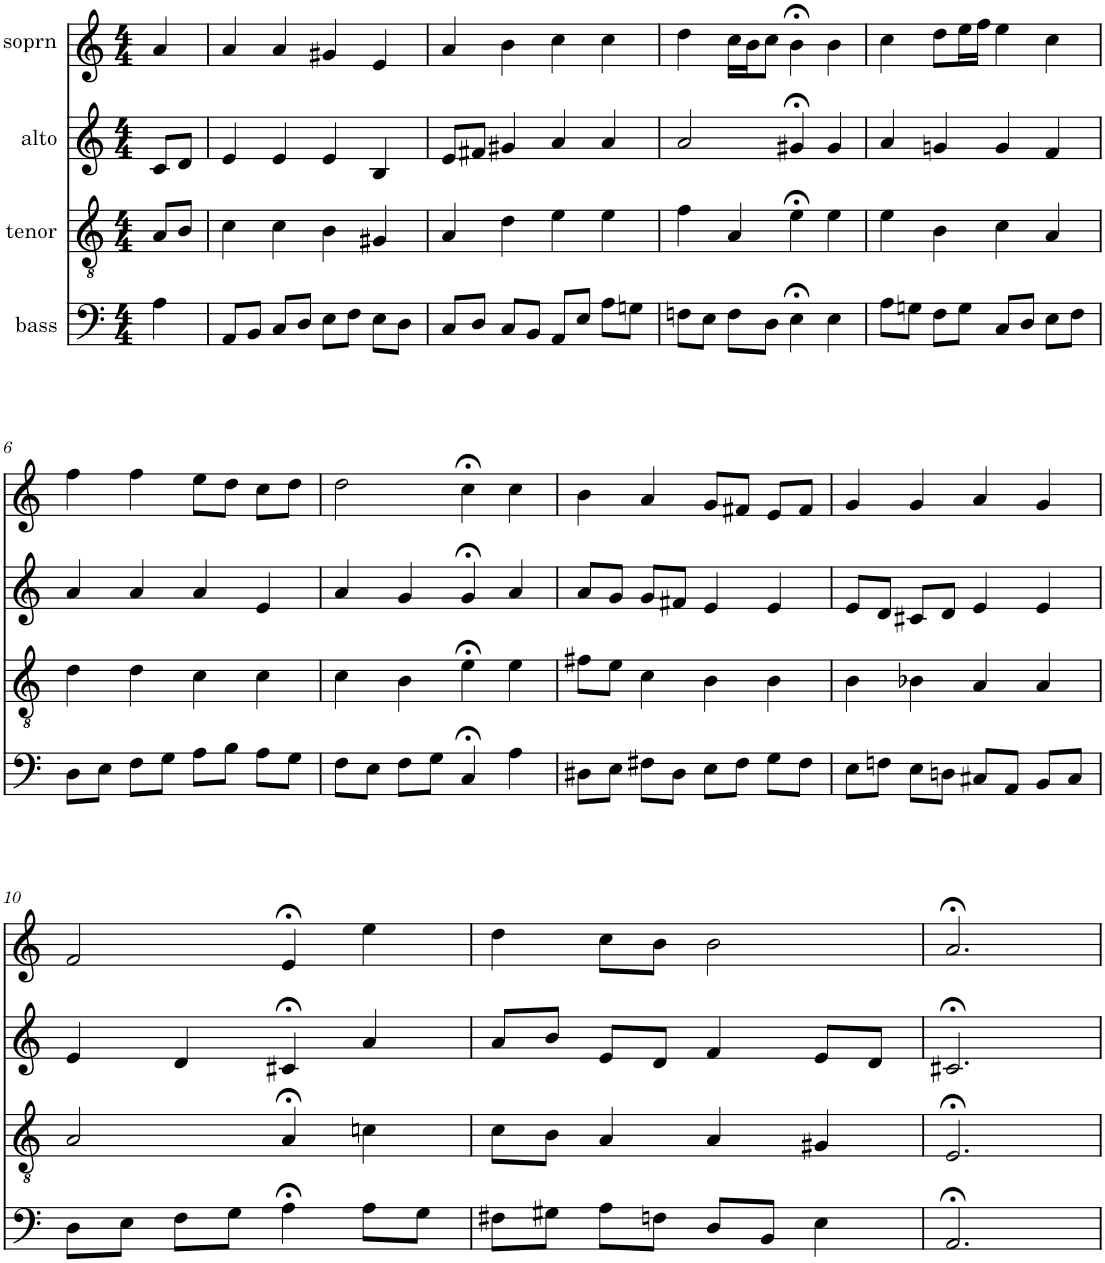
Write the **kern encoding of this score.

**kern	**kern	**kern	**kern
*part4	*part3	*part2	*part1
*staff4	*staff3	*staff2	*staff1
*I"bass	*I"tenor	*I"alto	*I"soprn
*clefF4	*clefGv2	*clefG2	*clefG2
*k[]	*k[]	*k[]	*k[]
*M4/4	*M4/4	*M4/4	*M4/4
=1	=1	=1	=1
4A\	8A/L	8c/L	4a/
.	8B/J	8d/J	.
=2	=2	=2	=2
8AA/L	4c\	4e/	4a/
8BB/J	.	.	.
8C/L	4c\	4e/	4a/
8D/J	.	.	.
8E\L	4B\	4e/	4g#X/
8F\J	.	.	.
8E\L	4G#X/	4B/	4e/
8D\J	.	.	.
=3	=3	=3	=3
8C/L	4A/	8e/L	4a/
8D/J	.	8f#X/J	.
8C/L	4d\	4g#X/	4b\
8BB/J	.	.	.
8AA/L	4e\	4a/	4cc\
8E/J	.	.	.
8A\L	4e\	4a/	4cc\
8Gn\J	.	.	.
=4	=4	=4	=4
8Fn\L	4f\	2a/	4dd\
8E\J	.	.	.
8F\L	4A/	.	16cc\LL
.	.	.	16b\J
8D\J	.	.	8cc\J
4E;<\	4e;<\	4g#X;</	4b;<\
4E\	4e\	4g#/	4b\
=5	=5	=5	=5
8A\L	4e\	4a/	4cc\
8Gn\J	.	.	.
8F\L	4B\	4gn/	8dd\L
8G\J	.	.	16ee\L
.	.	.	16ff\JJ
8C/L	4c\	4g/	4ee\
8D/J	.	.	.
8E\L	4A/	4f/	4cc\
8F\J	.	.	.
!!LO:LB:g=z
=6	=6	=6	=6
8D\L	4d\	4a/	4ff\
8E\J	.	.	.
8F\L	4d\	4a/	4ff\
8G\J	.	.	.
8A\L	4c\	4a/	8ee\L
8B\J	.	.	8dd\J
8A\L	4c\	4e/	8cc\L
8G\J	.	.	8dd\J
=7	=7	=7	=7
8F\L	4c\	4a/	2dd\
8E\J	.	.	.
8F\L	4B\	4g/	.
8G\J	.	.	.
4C;</	4e;<\	4g;</	4cc;<\
4A\	4e\	4a/	4cc\
=8	=8	=8	=8
8D#X\L	8f#X\L	8a/L	4b\
8E\J	8e\J	8g/J	.
8F#X\L	4c\	8g/L	4a/
8D#\J	.	8f#X/J	.
8E\L	4B\	4e/	8g/L
8F#\J	.	.	8f#X/J
8G\L	4B\	4e/	8e/L
8F#\J	.	.	8f#/J
=9	=9	=9	=9
8E\L	4B\	8e/L	4g/
8Fn\J	.	8d/J	.
8E\L	4B-X\	8c#X/L	4g/
8Dn\J	.	8d/J	.
8C#X/L	4A/	4e/	4a/
8AA/J	.	.	.
8BB/L	4A/	4e/	4g/
8C#/J	.	.	.
!!LO:LB:g=z
=10	=10	=10	=10
8D\L	2A/	4e/	2f/
8E\J	.	.	.
8F\L	.	4d/	.
8G\J	.	.	.
4A;<\	4A;</	4c#X;</	4e;</
8A\L	4cn\	4a/	4ee\
8G\J	.	.	.
=11	=11	=11	=11
8F#X\L	8c\L	8a/L	4dd\
8G#X\J	8B\J	8b/J	.
8A\L	4A/	8e/L	8cc\L
8Fn\J	.	8d/J	8b\J
8D/L	4A/	4f/	2b\
8BB/J	.	.	.
4E\	4G#X/	8e/L	.
.	.	8d/J	.
=12	=12	=12	=12
2.AA;</	2.E;</	2.c#X;</	2.a;</
=	=	=	=
*-	*-	*-	*-
